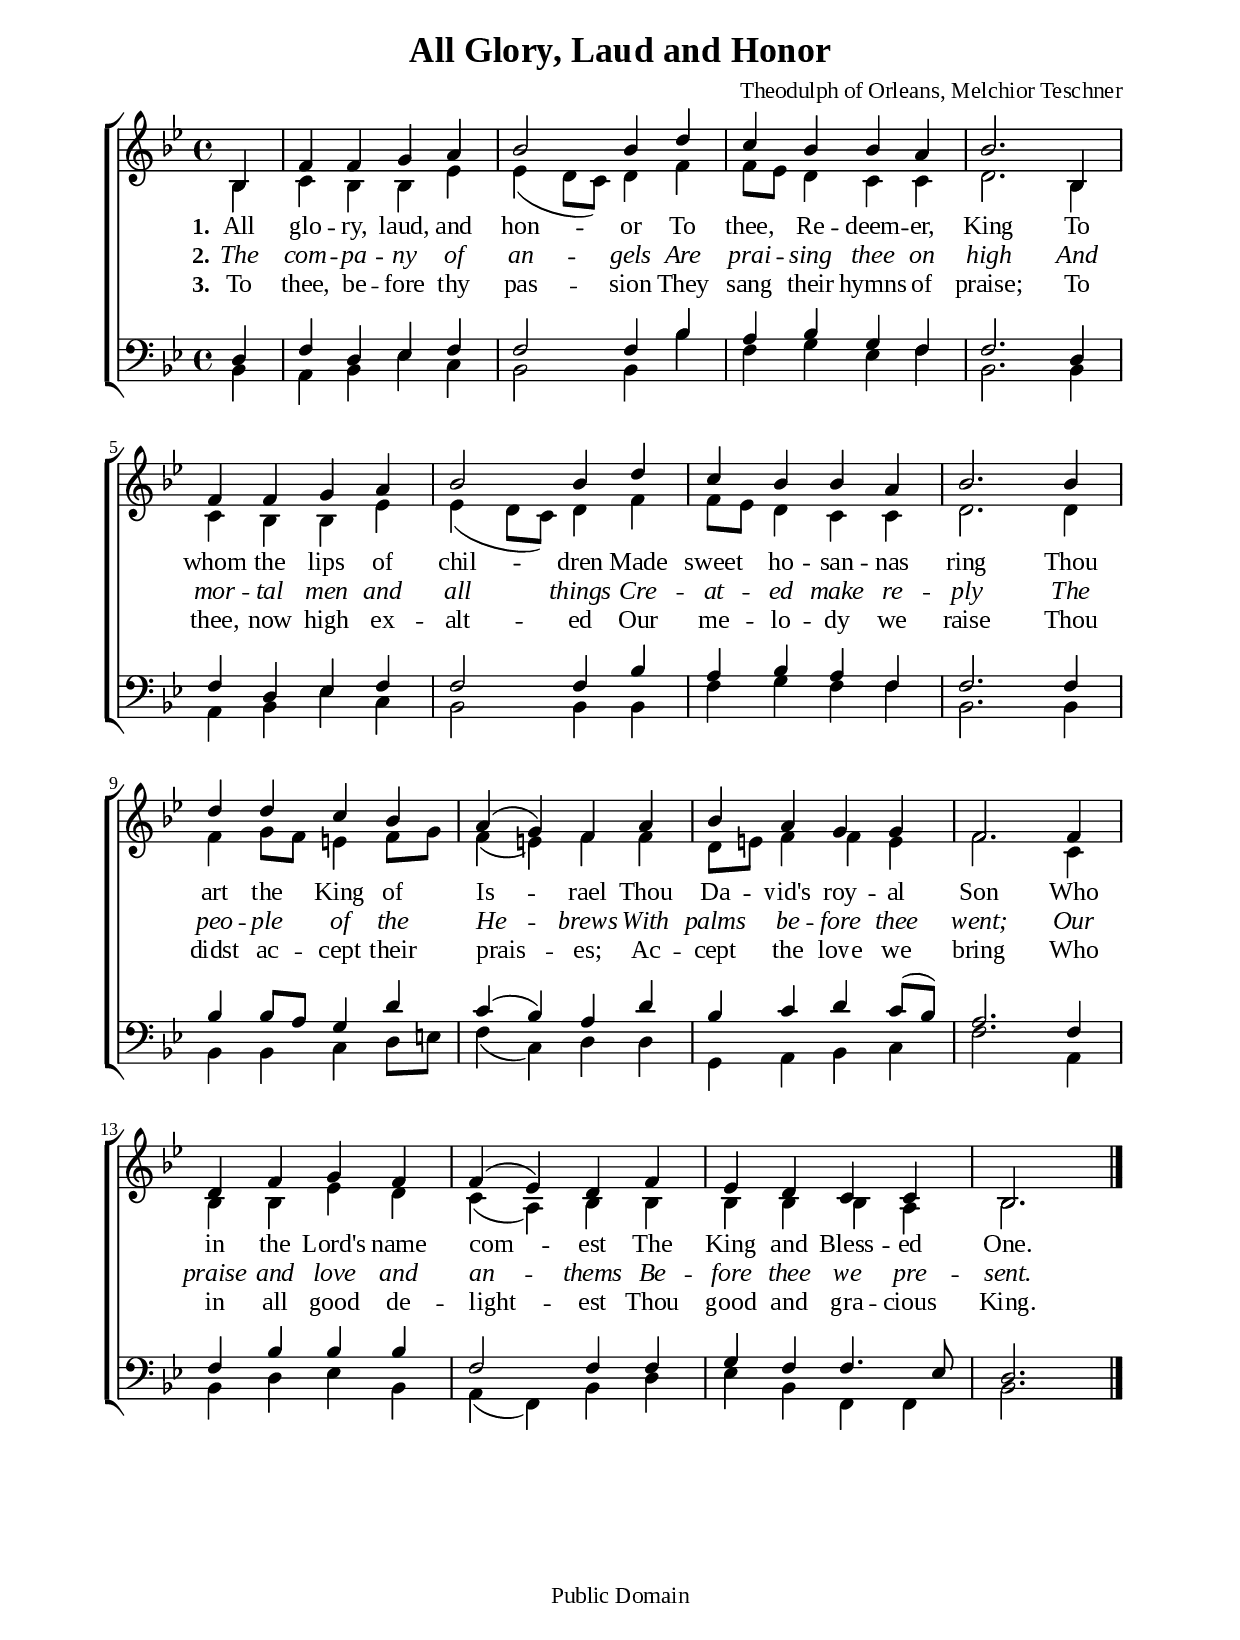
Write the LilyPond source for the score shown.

\version "2.18.2"

\header {
  title = "All Glory, Laud and Honor"
  arranger = "Theodulph of Orleans, Melchior Teschner"
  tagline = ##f
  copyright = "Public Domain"
}

global= {
  \key bes \major
  \time 4/4
  % \override Score.BarNumber.break-visibility = ##(#t #t #t)
}

\paper {
  #(set-paper-size "a4")
  top-margin = 15\mm
  bottom-margin = 15\mm
  left-margin = 20\mm
  right-margin = 20\mm
  indent = #0
  #(define fonts
	 (make-pango-font-tree "Liberation Serif"
	 		       "Liberation Serif"
			       "Liberation Serif"
			       (/ 20 20)))
}

printItalic = \with {
  \override LyricText.font-shape = #'italic
}

% Verse music
musicVerseSoprano = \relative c' {
                   \partial 4 bes4 |
  %{ 01 %} f' f g a |
  %{ 02 %} bes2 bes4 d |
  %{ 03 %} c bes bes a |
  %{ 04 %} bes2. bes,4 |
  %{ 05 %} f' f g a |
  %{ 06 %} bes2 bes4 d |
  %{ 07 %} c bes bes a |
  %{ 08 %} bes2. bes4 |
  %{ 09 %} d d c bes |
  %{ 10 %} a (g) f a |
  %{ 11 %} bes a g g |
  %{ 12 %} f2. f4 |
  %{ 13 %} d f g f |
  %{ 14 %} f (ees) d f |
  %{ 15 %} ees d c c |
                    bes2. \bar "|."
}

musicVerseAlto = \relative c' {
                   \partial 4 bes4 |
  %{ 01 %} c bes bes ees |
  %{ 02 %} ees (d8 c) d4 f |
  %{ 03 %} f8 ees d4 c c |
  %{ 04 %} d2. bes4 |
  %{ 05 %} c bes bes ees |
  %{ 06 %} ees (d8 c) d4 f4 |
  %{ 07 %} f8 ees d4 c c |
  %{ 08 %} d2. d4 |
  %{ 09 %} f g8 f e!4 f8 g |
  %{ 10 %} f4 (e!) f f |
  %{ 11 %} d8 e! f4 f e |
  %{ 12 %} f2. c4 |
  %{ 13 %} bes bes ees d |
  %{ 14 %} c (a) bes bes |
  %{ 15 %} bes bes bes a |
                    bes2. \bar "|."
}

musicVerseTenor = \relative c {
                   \partial 4 d4 |
  %{ 01 %} f d ees f |
  %{ 02 %} f2 f4 bes |
  %{ 03 %} a bes g f |
  %{ 04 %} f2. d4 |
  %{ 05 %} f d ees f |
  %{ 06 %} f2 f4 bes |
  %{ 07 %} a bes a f |
  %{ 08 %} f2. f4 |
  %{ 09 %} bes bes8 a g4 d' |
  %{ 10 %} c (bes) a d |
  %{ 11 %} bes c d c8 (bes) |
  %{ 12 %} a2. f4 |
  %{ 13 %} f bes bes bes |
  %{ 14 %} f2 f4 f |
  %{ 15 %} g f f4. ees8 |
                   d2. \bar "|."
}

musicVerseBasso = \relative c {
                   \partial 4 bes4 |
  %{ 01 %} a bes ees c |
  %{ 02 %} bes2 bes4 bes' |
  %{ 03 %} f g ees f |
  %{ 04 %} bes,2. bes4 |
  %{ 05 %} a bes ees c |
  %{ 06 %} bes2 bes4 bes |
  %{ 07 %} f' g f f |
  %{ 08 %} bes,2. bes4 |
  %{ 09 %} bes bes c d8 e! |
  %{ 10 %} f4 (c) d d |
  %{ 11 %} g, a bes c |
  %{ 12 %} f2. a,4 |
  %{ 13 %} bes d ees bes |
  %{ 14 %} a (f) bes d |
  %{ 15 %} ees bes f f |
                    bes2. \bar "|."
}

% Verse lyrics
verseOne = \lyricmode {
  \set stanza = #"1."
  All glo -- ry, laud, and hon -- or
  To thee, Re -- deem -- er, King
  To whom the lips of chil -- dren
  Made sweet ho -- san -- nas ring
  Thou art the King of Is -- rael
  Thou Da -- vid's roy -- al Son
  Who in the Lord's name com -- est
  The King and Bless -- ed One.
}

verseTwo = \lyricmode {
  \set stanza = #"2."
  The com -- pa -- ny of an -- gels
  Are prai -- sing thee on high
  And mor -- tal men and all things
  Cre -- at -- ed make re -- ply
  The peo -- ple of the He -- brews
  With palms be -- fore thee went;
  Our praise and love and an -- thems
  Be -- fore thee we pre -- sent.
}

verseThree = \lyricmode {
  \set stanza = #"3."
  To thee, be -- fore thy pas -- sion
  They sang their hymns of praise;
  To thee, now high ex -- alt -- ed
  Our me -- lo -- dy we raise
  Thou didst ac -- cept their prais -- es;
  Ac -- cept the love we bring
  Who in all good de -- light -- est
  Thou good and gra -- cious King.
}

% Layout
\score {
    \new ChoirStaff <<
      \new Staff <<
        \clef "treble"
        \new Voice = "sopranos" { \voiceOne \global \stemUp \slurUp \musicVerseSoprano }
        \new Voice = "alto" { \voiceTwo \global \stemDown \slurDown \musicVerseAlto }
      >>
      \new Lyrics \lyricsto sopranos \verseOne
      \new Lyrics \printItalic \lyricsto sopranos \verseTwo
      \new Lyrics \lyricsto sopranos \verseThree
      \new Staff <<
        \clef "bass"
        \new Voice = "tenor" { \voiceThree \global \stemUp \slurUp \musicVerseTenor }
        \new Voice = "bass" { \voiceThree \global \stemDown \slurDown \musicVerseBasso }
      >>
    >>
}

